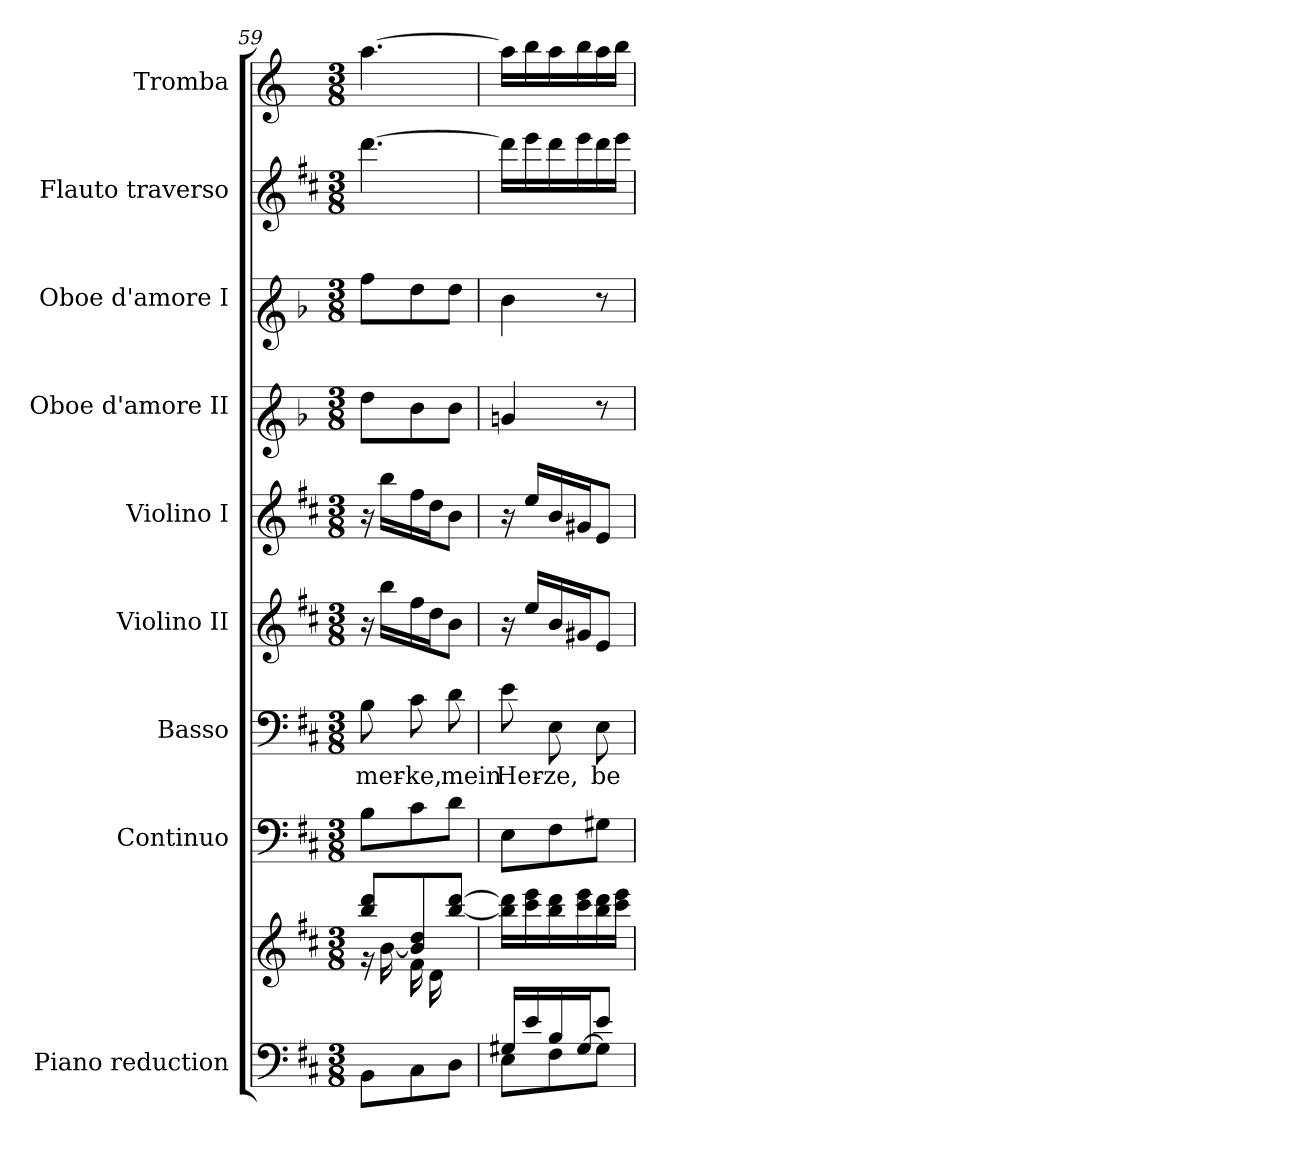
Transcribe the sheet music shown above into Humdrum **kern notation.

**kern	**kern	**kern	**kern	**text	**kern	**kern	**kern	**kern	**kern	**kern
*part9	*part9	*part8	*part7	*part7	*part6	*part5	*part4	*part3	*part2	*part1
*staff10	*staff9	*staff8	*staff7	*staff7	*staff6	*staff5	*staff4	*staff3	*staff2	*staff1
*I"Piano reduction	*	*I"Continuo	*I"Basso	*	*I"Violino II	*I"Violino I	*I"Oboe d'amore II	*I"Oboe d'amore I	*I"Flauto traverso	*I"Tromba
*I'Pno	*	*	*	*	*I'Vln	*I'Vln	*	*	*I'Fl	*
*clefF4	*clefG2	*clefF4	*clefF4	*	*clefG2	*clefG2	*clefG1	*clefG1	*clefG2	*clefG2
*	*	*	*	*	*	*	*ITrd2c3	*ITrd2c3	*	*ITrd-1c-2
*k[f#c#]	*k[f#c#]	*k[f#c#]	*k[f#c#]	*	*k[f#c#]	*k[f#c#]	*k[f#c#]	*k[f#c#]	*k[f#c#]	*k[f#c#]
*M3/8	*M3/8	*M3/8	*M3/8	*	*M3/8	*M3/8	*M3/8	*M3/8	*M3/8	*M3/8
=59	=59	=59	=59	=59	=59	=59	=59	=59	=59	=59
*^	*^	*	*	*	*	*	*	*	*	*
!	!	!	!	!	!	!LO:LY:b	!	!	!	!	!	!
4ryy	8BB\L	8bb/ 8ddd/L	16r	8B\L	8B\	mer-	16r	16r	8dd\L	8ff#\L	[4.ddd\	[4.bb\
.	.	.	[16b\LL	.	.	.	16bb\LL	16bb\LL	.	.	.	.
!	!	!	!	!	!	!LO:LY:b	!	!	!	!	!	!
.	8C#\	8b/] 8dd/	16f#\	8c#\	8c#\	-ke,	16ff#\	16ff#\	8b\	8dd\	.	.
.	.	.	16d\J	.	.	.	16dd\J	16dd\J	.	.	.	.
!	!	!	!	!	!	!LO:LY:b	!	!	!	!	!	!
8B/J	8D\J	[8bb/ [8ddd/J	8ryy	8d\J	8d\	mein	8b\J	8b\J	8b\J	8dd\J	.	.
=60	=60	=60	=60	=60	=60	=60	=60	=60	=60	=60	=60	=60
!	!	!	!	!	!	!LO:LY:b	!	!	!	!	!	!
*	*	*v	*v	*	*	*	*	*	*	*	*	*
16G#X/LL	8E\L	16bb\] 16ddd\]LL	8E\L	8e\	Her-	16r	16r	4g#X/	4b\	16ddd\LL]	16bb\LL]
16e/	.	16ccc#\ 16eee\	.	.	.	16ee/LL	16ee/LL	.	.	16eee\	16ccc#\
!	!	!	!	!	!LO:LY:b	!	!	!	!	!	!
16B/	8F#\	16bb\ 16ddd\	8F#\	8E\	-ze,	16b/	16b/	.	.	16ddd\	16bb\
[16G#/J	.	16ccc#\ 16eee\	.	.	.	16g#X/J	16g#X/J	.	.	16eee\	16ccc#\
!	!	!	!	!	!LO:LY:b	!	!	!	!	!	!
8e/J	8G#\J]	16bb\ 16ddd\	8G#X\J	8E\	be-	8e/J	8e/J	8r	8r	16ddd\	16bb\
.	.	16ccc#\ 16eee\JJ	.	.	.	.	.	.	.	16eee\JJ	16ccc#\JJ
*v	*v	*	*	*	*	*	*	*	*	*	*
=	=	=	=	=	=	=	=	=	=	=
*-	*-	*-	*-	*-	*-	*-	*-	*-	*-	*-
